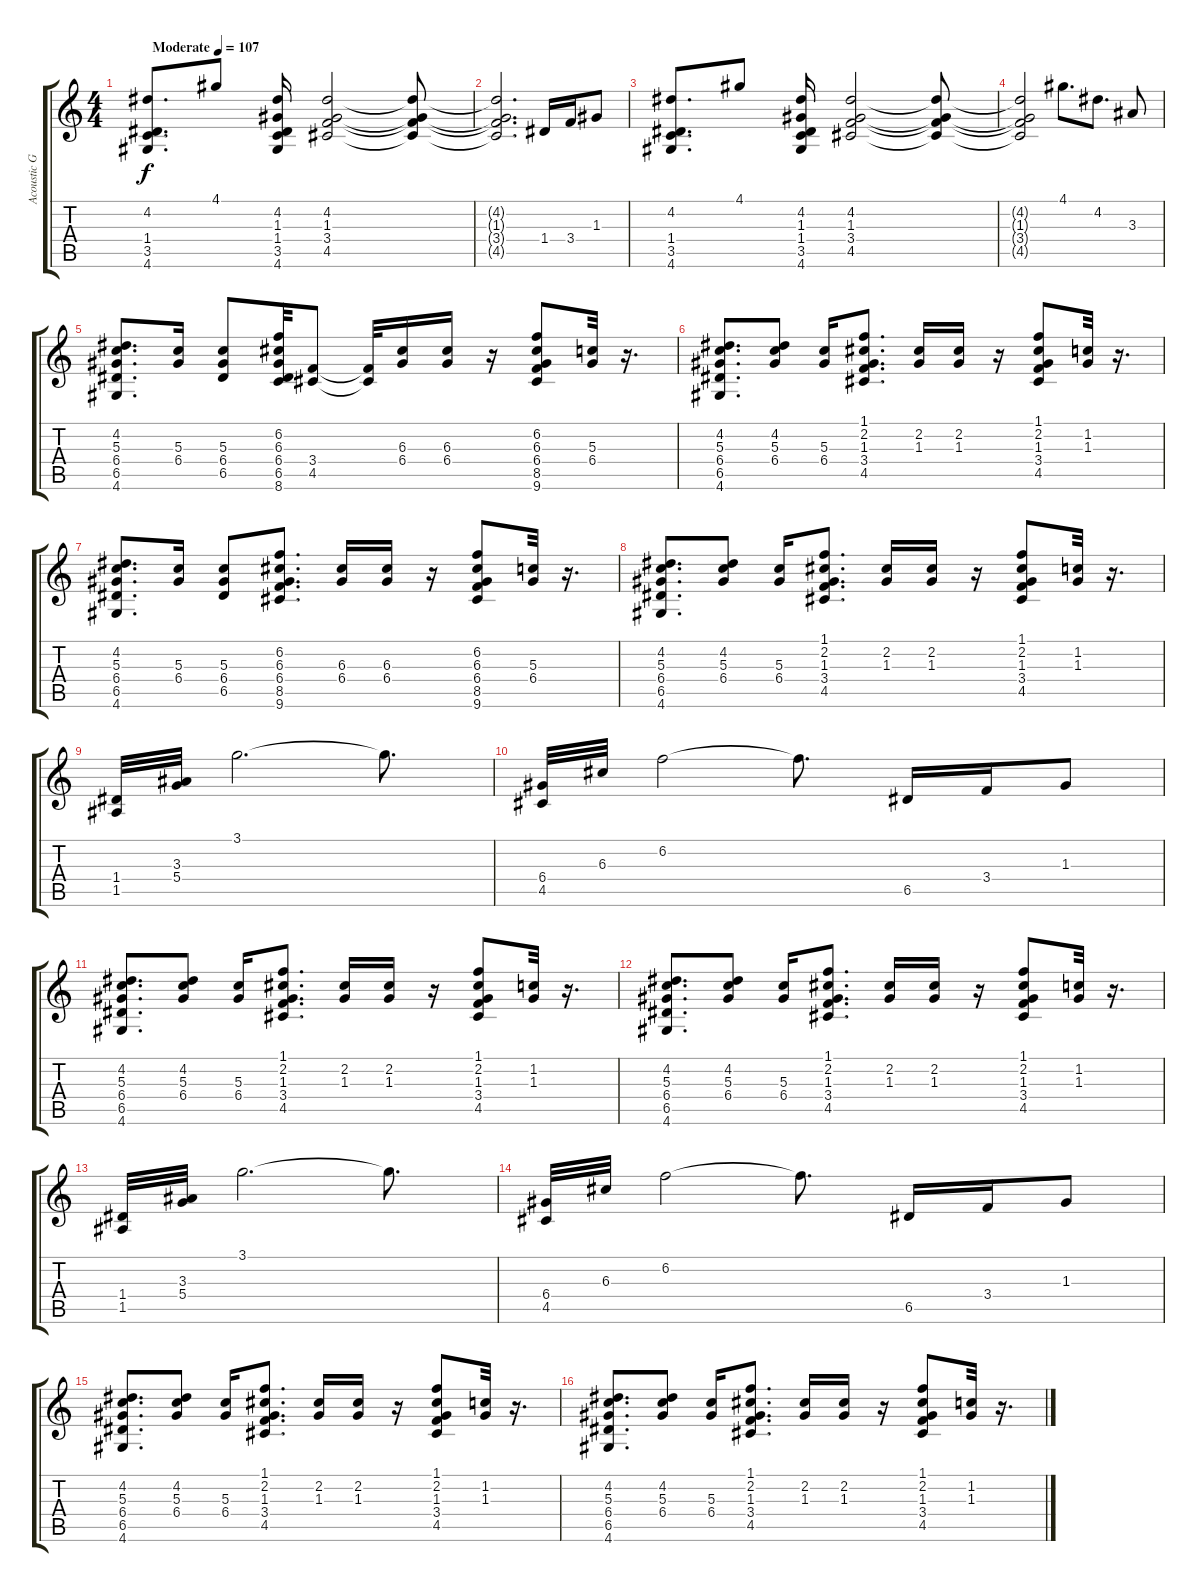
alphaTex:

\track ("Acoustic Guitar" "Acoustic G") {instrument acousticguitarsteel}
\staff {score tabs}
\tuning (E4 B3 G3 D3 A2 E2) {hide}
\ts (4 4)
\tempo (107 "Moderate")
\clef g2
\ks c
(4.2 1.4 3.5 4.6).8{d dy f instrument acousticguitarsteel} 4.1.8 (4.2 1.3 1.4 3.5 4.6).16 (4.2 1.3 3.4 4.5).2 (4.2{t} 1.3{t} 3.4{t} 4.5{t}).8 |
(4.2{t} 1.3{t} 3.4{t} 4.5{t}).2{d} 1.4.16 3.4.16 1.3.8 |
(4.2 1.4 3.5 4.6).8{d} 4.1.8 (4.2 1.3 1.4 3.5 4.6).16 (4.2 1.3 3.4 4.5).2 (4.2{t} 1.3{t} 3.4{t} 4.5{t}).8 |
(4.2{t} 1.3{t} 3.4{t} 4.5{t}).2 4.1.8{d} 4.2.8{d} 3.3.8 |
(4.2 5.3 6.4 6.5 4.6).8{d} (5.3 6.4).16 (5.3 6.4 6.5).8 (6.2 6.3 6.4 6.5 8.6).32 (3.4 4.5).8 (3.4{t} 4.5{t}).32 (6.3 6.4).16 (6.3 6.4).16 r.16 (6.2 6.3 6.4 8.5 9.6).8 (5.3 6.4).32 r.16{d} |
(4.2 5.3 6.4 6.5 4.6).8{d} (4.2 5.3 6.4).8 (5.3 6.4).16 (1.1 2.2 1.3 3.4 4.5).8{d} (2.2 1.3).16 (2.2 1.3).16 r.16 (1.1 2.2 1.3 3.4 4.5).8 (1.2 1.3).32 r.16{d} |
(4.2 5.3 6.4 6.5 4.6).8{d} (5.3 6.4).16 (5.3 6.4 6.5).8 (6.2 6.3 6.4 8.5 9.6).8{d} (6.3 6.4).16 (6.3 6.4).16 r.16 (6.2 6.3 6.4 8.5 9.6).8 (5.3 6.4).32 r.16{d} |
(4.2 5.3 6.4 6.5 4.6).8{d} (4.2 5.3 6.4).8 (5.3 6.4).16 (1.1 2.2 1.3 3.4 4.5).8{d} (2.2 1.3).16 (2.2 1.3).16 r.16 (1.1 2.2 1.3 3.4 4.5).8 (1.2 1.3).32 r.16{d} |
(1.4 1.5).32 (3.3 5.4).32 3.1.2{d} 3.1{t}.8{d} |
(6.4 4.5).32 6.3.32 6.2.2 6.2{t}.8{d} 6.5.16 3.4.16 1.3.8 |
(4.2 5.3 6.4 6.5 4.6).8{d} (4.2 5.3 6.4).8 (5.3 6.4).16 (1.1 2.2 1.3 3.4 4.5).8{d} (2.2 1.3).16 (2.2 1.3).16 r.16 (1.1 2.2 1.3 3.4 4.5).8 (1.2 1.3).32 r.16{d} |
(4.2 5.3 6.4 6.5 4.6).8{d} (4.2 5.3 6.4).8 (5.3 6.4).16 (1.1 2.2 1.3 3.4 4.5).8{d} (2.2 1.3).16 (2.2 1.3).16 r.16 (1.1 2.2 1.3 3.4 4.5).8 (1.2 1.3).32 r.16{d} |
(1.4 1.5).32 (3.3 5.4).32 3.1.2{d} 3.1{t}.8{d} |
(6.4 4.5).32 6.3.32 6.2.2 6.2{t}.8{d} 6.5.16 3.4.16 1.3.8 |
(4.2 5.3 6.4 6.5 4.6).8{d} (4.2 5.3 6.4).8 (5.3 6.4).16 (1.1 2.2 1.3 3.4 4.5).8{d} (2.2 1.3).16 (2.2 1.3).16 r.16 (1.1 2.2 1.3 3.4 4.5).8 (1.2 1.3).32 r.16{d} |
(4.2 5.3 6.4 6.5 4.6).8{d} (4.2 5.3 6.4).8 (5.3 6.4).16 (1.1 2.2 1.3 3.4 4.5).8{d} (2.2 1.3).16 (2.2 1.3).16 r.16 (1.1 2.2 1.3 3.4 4.5).8 (1.2 1.3).32 r.16{d}
